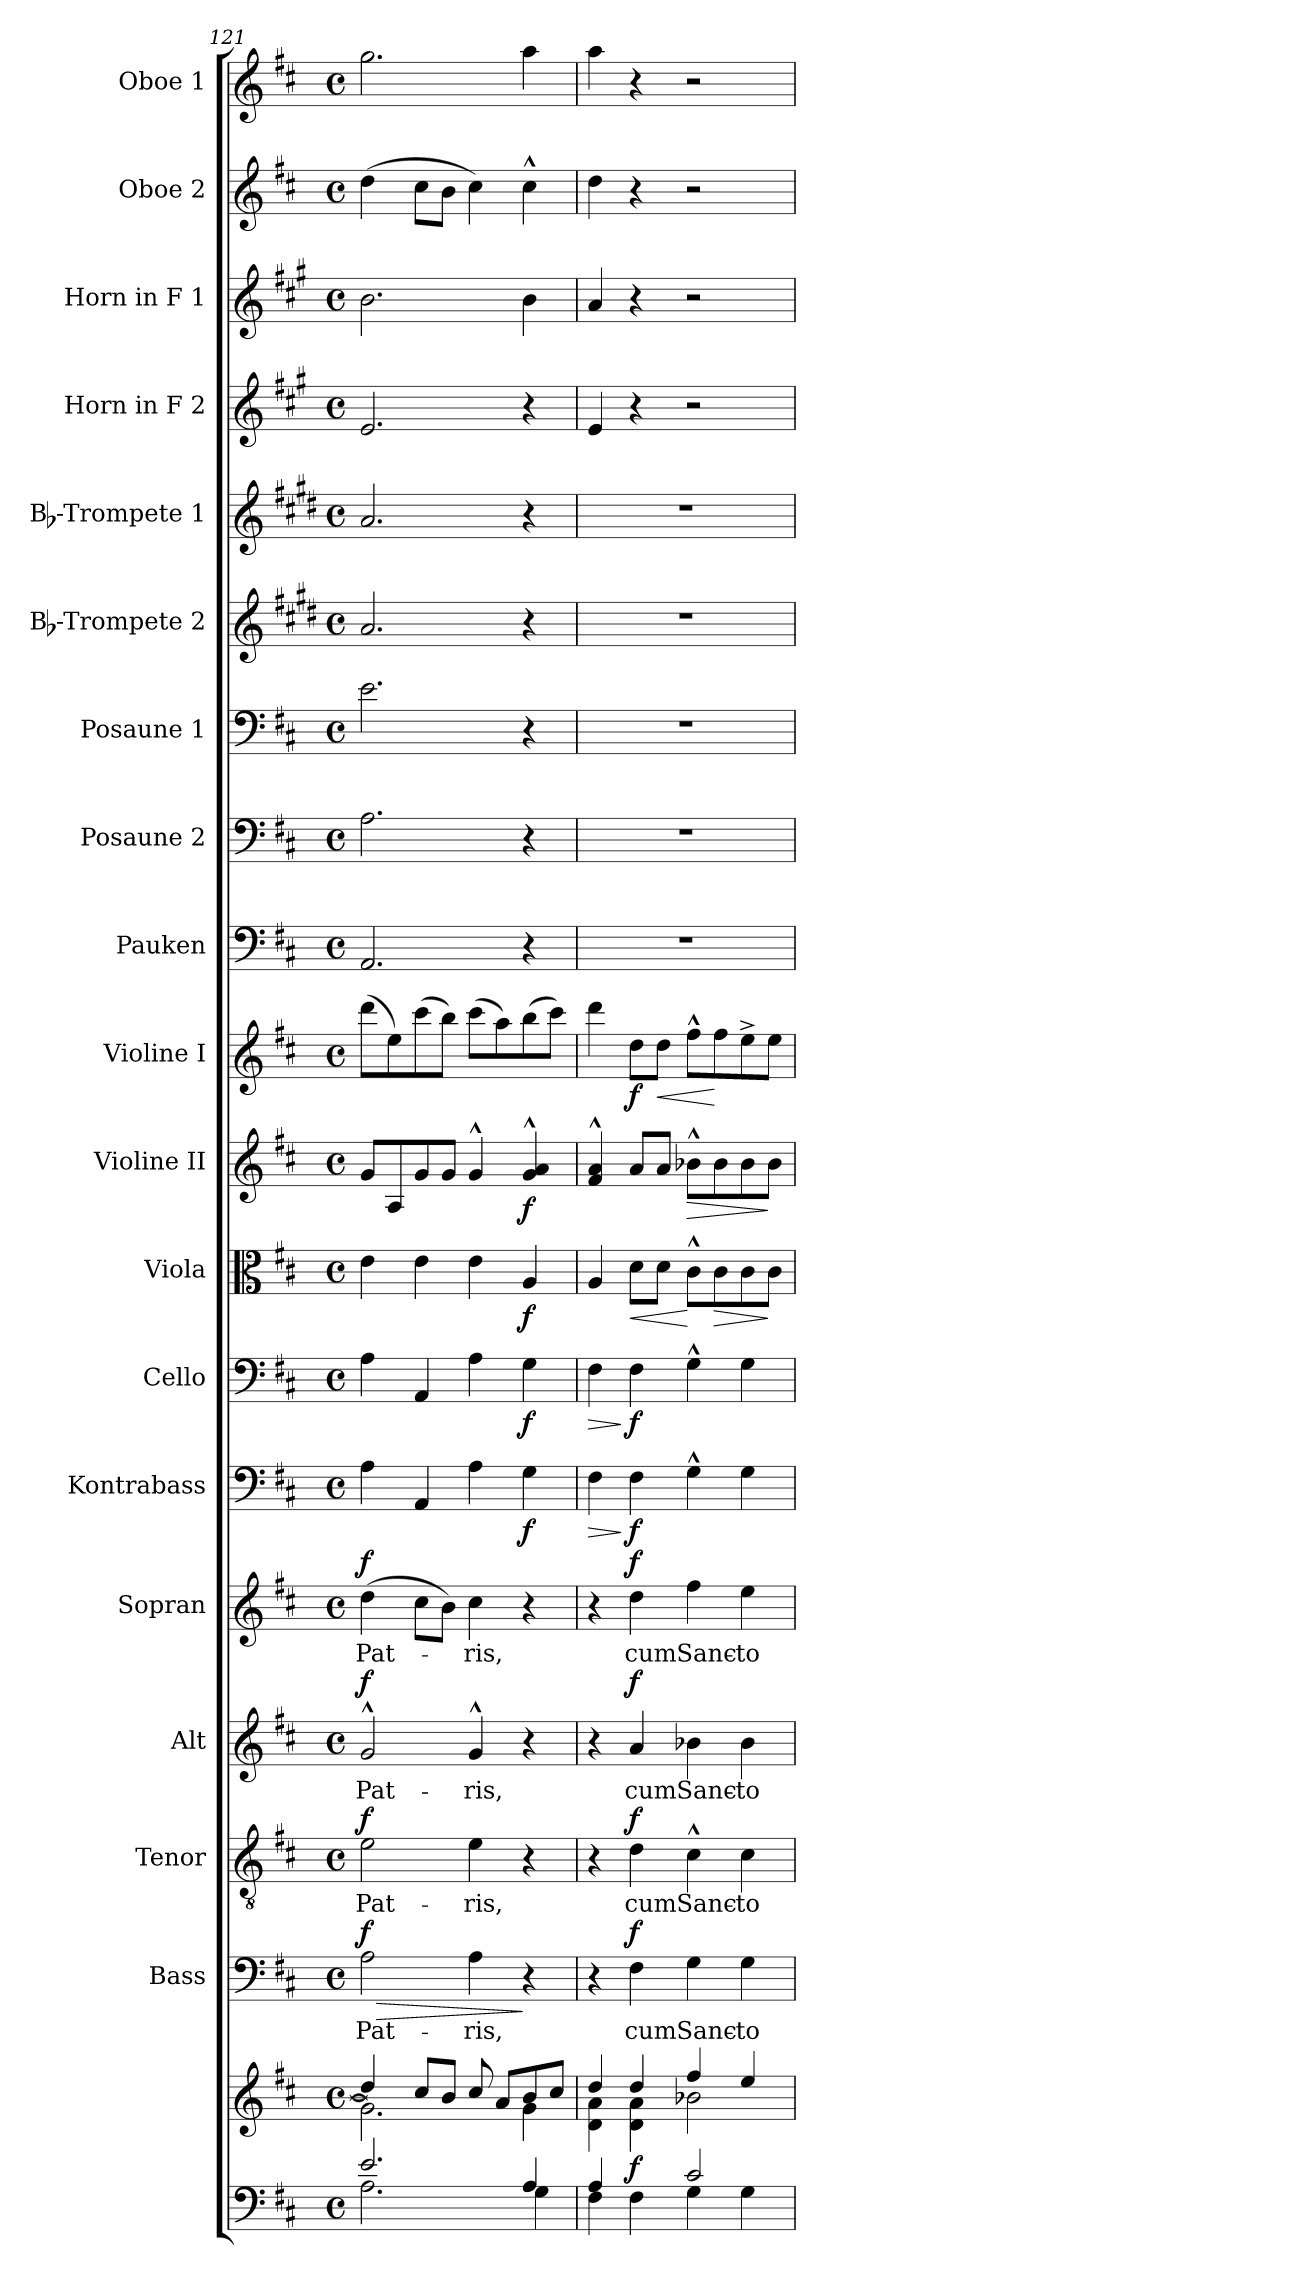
**kern	**kern	**dynam	**kern	**text	**dynam	**kern	**text	**dynam	**kern	**text	**dynam	**kern	**text	**dynam	**kern	**dynam	**kern	**dynam	**kern	**dynam	**kern	**dynam	**kern	**dynam	**kern	**kern	**kern	**kern	**kern	**kern	**kern	**kern	**kern
*part19	*part19	*part19	*part18	*part18	*part18	*part17	*part17	*part17	*part16	*part16	*part16	*part15	*part15	*part15	*part14	*part14	*part13	*part13	*part12	*part12	*part11	*part11	*part10	*part10	*part9	*part8	*part7	*part6	*part5	*part4	*part3	*part2	*part1
*staff20	*staff19	*staff19/20	*staff18	*staff18	*staff18	*staff17	*staff17	*staff17	*staff16	*staff16	*staff16	*staff15	*staff15	*staff15	*staff14	*staff14	*staff13	*staff13	*staff12	*staff12	*staff11	*staff11	*staff10	*staff10	*staff9	*staff8	*staff7	*staff6	*staff5	*staff4	*staff3	*staff2	*staff1
*	*	*	*I"Bass	*	*	*I"Tenor	*	*	*I"Alt	*	*	*I"Sopran	*	*	*I"Kontrabass	*	*I"Cello	*	*I"Viola	*	*I"Violine II	*	*I"Violine I	*	*I"Pauken	*I"Posaune 2	*I"Posaune 1	*I"Bb-Trompete 2	*I"Bb-Trompete 1	*I"Horn in F 2	*I"Horn in F 1	*I"Oboe 2	*I"Oboe 1
*	*	*	*I'B.	*	*	*I'T.	*	*	*I'A.	*	*	*I'S.	*	*	*I'Kb.	*	*	*	*I'Vla.	*	*I'Vl. II	*	*I'Vl. I	*	*I'Pk.	*I'Pos. 2	*I'Pos. 1	*I'Bb Trp. 2	*I'Bb Trp. 1	*	*	*I'Ob. 2	*I'Ob. 1
*clefF4	*clefG2	*	*clefF4	*	*	*clefGv2	*	*	*clefG2	*	*	*clefG2	*	*	*clefF4	*	*clefF4	*	*clefC3	*	*clefG2	*	*clefG2	*	*clefF4	*clefF4	*clefF4	*clefG2	*clefG2	*clefG2	*clefG2	*clefG2	*clefG2
*	*	*	*	*	*	*	*	*	*	*	*	*	*	*	*ITrd7c12	*	*	*	*	*	*	*	*	*	*	*	*	*ITrd1c2	*ITrd1c2	*ITrd4c7	*ITrd4c7	*	*
*k[f#c#]	*k[f#c#]	*	*k[f#c#]	*	*	*k[f#c#]	*	*	*k[f#c#]	*	*	*k[f#c#]	*	*	*k[f#c#]	*	*k[f#c#]	*	*k[f#c#]	*	*k[f#c#]	*	*k[f#c#]	*	*k[f#c#]	*k[f#c#]	*k[f#c#]	*k[f#c#]	*k[f#c#]	*k[f#c#]	*k[f#c#]	*k[f#c#]	*k[f#c#]
*D:	*D:	*	*D:	*	*	*D:	*	*	*D:	*	*	*D:	*	*	*D:	*	*D:	*	*D:	*	*D:	*	*D:	*	*D:	*D:	*D:	*D:	*D:	*D:	*D:	*D:	*D:
*M4/4	*M4/4	*	*M4/4	*	*	*M4/4	*	*	*M4/4	*	*	*M4/4	*	*	*M4/4	*	*M4/4	*	*M4/4	*	*M4/4	*	*M4/4	*	*M4/4	*M4/4	*M4/4	*M4/4	*M4/4	*M4/4	*M4/4	*M4/4	*M4/4
*met(c)	*met(c)	*	*met(c)	*	*	*met(c)	*	*	*met(c)	*	*	*met(c)	*	*	*met(c)	*	*met(c)	*	*met(c)	*	*met(c)	*	*met(c)	*	*met(c)	*met(c)	*met(c)	*met(c)	*met(c)	*met(c)	*met(c)	*met(c)	*met(c)
=121	=121	=121	=121	=121	=121	=121	=121	=121	=121	=121	=121	=121	=121	=121	=121	=121	=121	=121	=121	=121	=121	=121	=121	=121	=121	=121	=121	=121	=121	=121	=121	=121	=121
*^	*^	*	*	*	*	*	*	*	*	*	*	*	*	*	*	*	*	*	*	*	*	*	*	*	*	*	*	*	*	*	*	*	*
!	!	!	!	!	!	!LO:LY:b	!LO:HP:b	!	!LO:LY:b	!	!	!LO:LY:b	!	!	!LO:LY:b	!	!	!	!	!	!	!	!	!	!	!	!	!	!	!	!	!	!	!	!
!	!	!	!	!	!	!	!LO:DY:n=1:a	!	!	!LO:DY:a	!	!	!LO:DY:a	!	!	!LO:DY:a	!	!	!	!	!	!	!	!	!	!	!	!	!	!	!	!	!	!	!
2.e/	2.A\	4dd/]	2.g\]	.	2A\	Pat-	> f	2e\	Pat-	f	2g^^>/	Pat-	f	(>4dd\	Pat-	f	4AA\	.	4A\	.	4e\	.	8g/L	.	(>8ddd\L	.	2.AA/	2.A\	2.e\	2.g/	2.g/	2.A/	2.e\	(>4dd\	2.gg\
.	.	.	.	.	.	.	.	.	.	.	.	.	.	.	.	.	.	.	.	.	.	.	8A/	.	8ee\)	.	.	.	.	.	.	.	.	.	.
.	.	8cc#/L	.	.	.	.	.	.	.	.	.	.	.	8cc#\L	.	.	4AAA/	.	4AA/	.	4e\	.	8g/	.	(>8ccc#\	.	.	.	.	.	.	.	.	8cc#\L	.
.	.	8b/J	.	.	.	.	.	.	.	.	.	.	.	8b\J)	.	.	.	.	.	.	.	.	8g/J	.	8bb\J)	.	.	.	.	.	.	.	.	8b\J	.
!	!	!	!	!	!	!LO:LY:b	!	!	!LO:LY:b	!	!	!LO:LY:b	!	!	!LO:LY:b	!	!	!	!	!	!	!	!	!	!	!	!	!	!	!	!	!	!	!	!
.	.	8cc#/	.	.	4A\	-ris,	.	4e\	-ris,	.	4g^^>/	-ris,	.	4cc#\	-ris,	.	4AA\	.	4A\	.	4e\	.	4g^^>/	.	(>8ccc#\L	.	.	.	.	.	.	.	.	4cc#\)	.
.	.	8a/L	.	.	.	.	.	.	.	.	.	.	.	.	.	.	.	.	.	.	.	.	.	.	8aa\)	.	.	.	.	.	.	.	.	.	.
!	!	!	!	!	!	!	!	!	!	!	!	!	!	!	!	!	!	!LO:DY:b	!	!LO:DY:b	!	!LO:DY:b	!	!LO:DY:b	!	!	!	!	!	!	!	!	!	!	!
4A/	4G\	8b/	4g\	.	4r	.	]	4r	.	.	4r	.	.	4r	.	.	4GG\	f	4G\	f	4A/	f	4g/^^> 4a/^^>	f	(>8bb\	.	4r	4r	4r	4r	4r	4r	4e\	4cc#^^>\	4aa\
.	.	8cc#/J	.	.	.	.	.	.	.	.	.	.	.	.	.	.	.	.	.	.	.	.	.	.	8ccc#\J)	.	.	.	.	.	.	.	.	.	.
!!LO:PB:g=z
=122	=122	=122	=122	=122	=122	=122	=122	=122	=122	=122	=122	=122	=122	=122	=122	=122	=122	=122	=122	=122	=122	=122	=122	=122	=122	=122	=122	=122	=122	=122	=122	=122	=122	=122	=122
!	!	!	!	!	!	!	!	!	!	!	!	!	!	!	!	!	!	!LO:HP:b	!	!LO:HP:b	!	!	!	!	!	!	!	!	!	!	!	!	!	!	!
4A/	4F#\	4dd/	4d\ 4a\	.	4r	.	.	4r	.	.	4r	.	.	4r	.	.	4FF#\	>	4F#\	>	4A/	.	4f#/^^> 4a/^^>	.	4ddd\	.	1r	1r	1r	1r	1r	4A/	4d/	4dd\	4aa\
!	!	!	!	!LO:DY:b	!	!LO:LY:b	!LO:DY:a	!	!LO:LY:b	!LO:DY:a	!	!LO:LY:b	!LO:DY:a	!	!LO:LY:b	!LO:DY:a	!	!LO:DY:n=1:b	!	!LO:DY:n=1:b	!	!LO:HP:b	!	!	!	!LO:DY:b	!	!	!	!	!	!	!	!	!
4ryy	4F#\	4dd/	4d\ 4a\	f	4F#\	cum	f	4d\	cum	f	4a/	cum	f	4dd\	cum	f	4FF#\	] f	4F#\	] f	8d\L	<	8a/L	.	8dd\L	f	.	.	.	.	.	4r	4r	4r	4r
!	!	!	!	!	!	!	!	!	!	!	!	!	!	!	!	!	!	!	!	!	!	!	!	!	!	!LO:HP:b	!	!	!	!	!	!	!	!	!
.	.	.	.	.	.	.	.	.	.	.	.	.	.	.	.	.	.	.	.	.	8d\J	.	8a/J	.	8dd\J	<	.	.	.	.	.	.	.	.	.
!	!	!	!	!	!	!LO:LY:b	!	!	!LO:LY:b	!	!	!LO:LY:b	!	!	!LO:LY:b	!	!	!	!	!	!	!	!	!LO:HP:b	!	!	!	!	!	!	!	!	!	!	!
2c#/	4G\	4ff#/	2b-X\	.	4G\	Sanc-	.	4c#^^>\	Sanc-	.	4b-X\	Sanc-	.	4ff#\	Sanc-	.	4GG^^>\	.	4G^^>\	.	8c#^^>\L	[	8b-X^^>\L	>	8ff#^^>\L	.	.	.	.	.	.	2r	2r	2r	2r
!	!	!	!	!	!	!	!	!	!	!	!	!	!	!	!	!	!	!	!	!	!	!LO:HP:b	!	!	!	!	!	!	!	!	!	!	!	!	!
.	.	.	.	.	.	.	.	.	.	.	.	.	.	.	.	.	.	.	.	.	8c#\	>	8b-\	.	8ff#\	[	.	.	.	.	.	.	.	.	.
!	!	!	!	!	!	!LO:LY:b	!	!	!LO:LY:b	!	!	!LO:LY:b	!	!	!LO:LY:b	!	!	!	!	!	!	!	!	!	!	!	!	!	!	!	!	!	!	!	!
.	4G\	4ee/	.	.	4G\	-to	.	4c#\	-to	.	4b-\	-to	.	4ee\	-to	.	4GG\	.	4G\	.	8c#\	.	8b-\	.	8ee^>\	.	.	.	.	.	.	.	.	.	.
.	.	.	.	.	.	.	.	.	.	.	.	.	.	.	.	.	.	.	.	.	8c#\J	]	8b-\J	]	8ee\J	.	.	.	.	.	.	.	.	.	.
*v	*v	*	*	*	*	*	*	*	*	*	*	*	*	*	*	*	*	*	*	*	*	*	*	*	*	*	*	*	*	*	*	*	*	*	*
*	*v	*v	*	*	*	*	*	*	*	*	*	*	*	*	*	*	*	*	*	*	*	*	*	*	*	*	*	*	*	*	*	*	*	*
=	=	=	=	=	=	=	=	=	=	=	=	=	=	=	=	=	=	=	=	=	=	=	=	=	=	=	=	=	=	=	=	=	=
*-	*-	*-	*-	*-	*-	*-	*-	*-	*-	*-	*-	*-	*-	*-	*-	*-	*-	*-	*-	*-	*-	*-	*-	*-	*-	*-	*-	*-	*-	*-	*-	*-	*-
